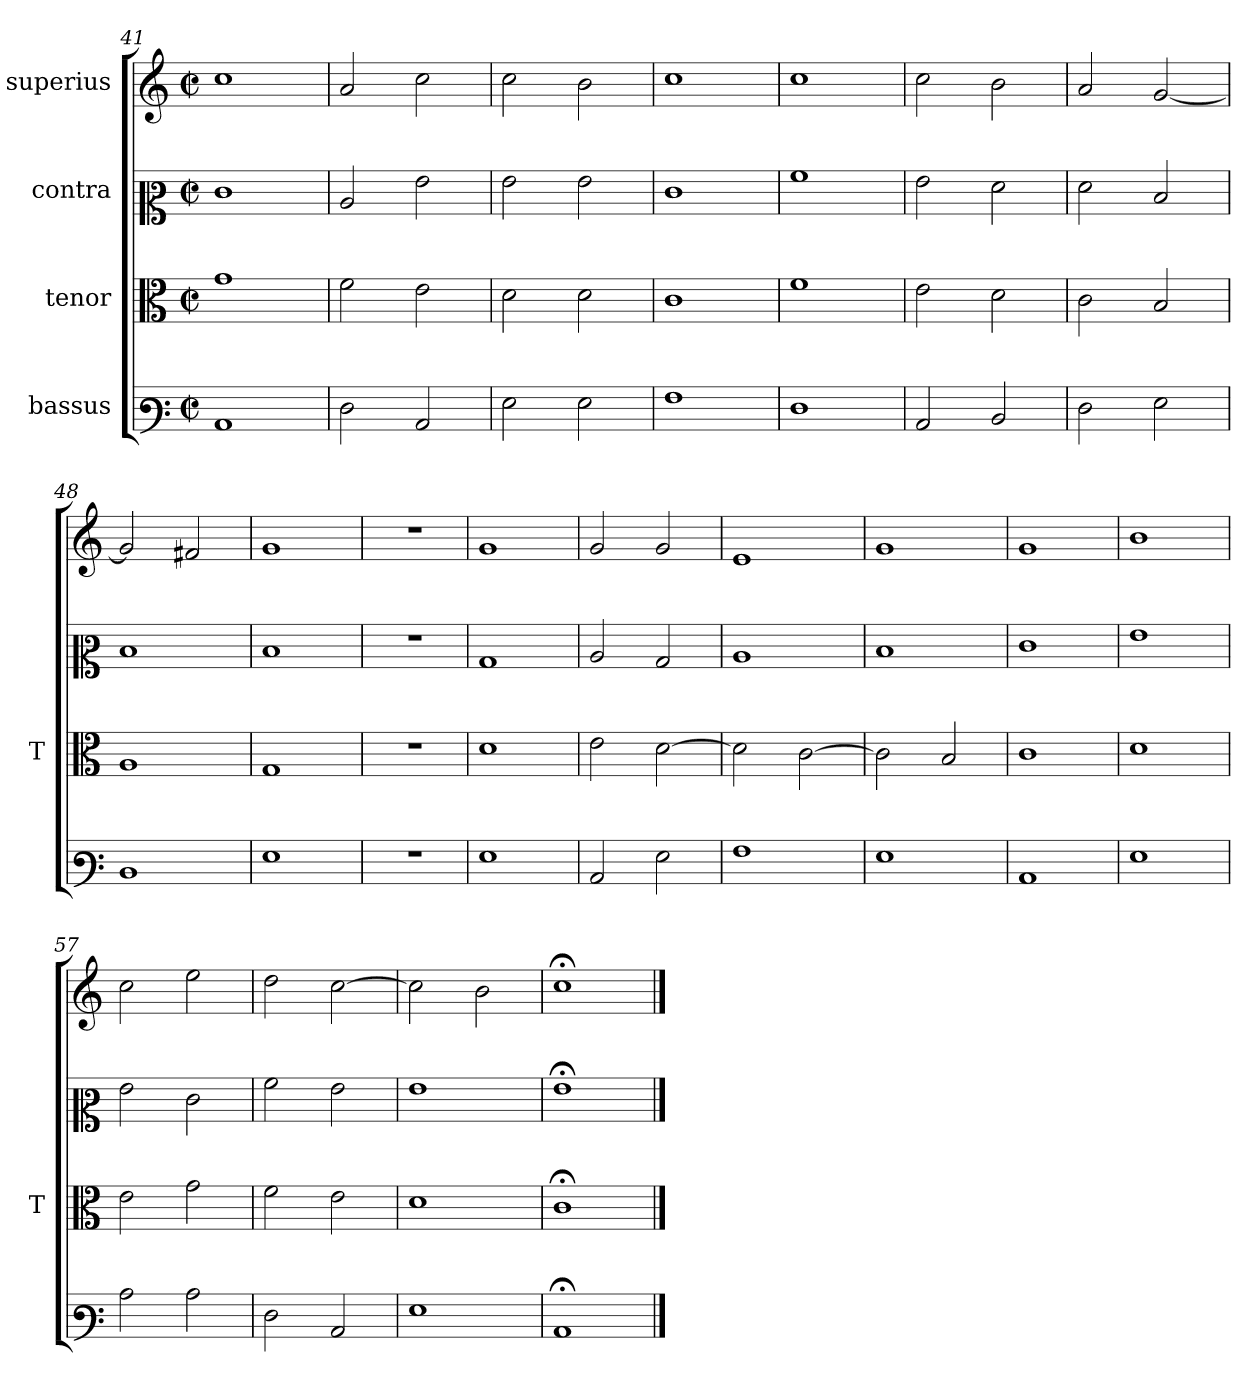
**kern	**kern	**kern	**kern
*part4	*part3	*part2	*part1
*staff4	*staff3	*staff2	*staff1
*I"bassus	*I"tenor	*I"contra	*I"superius
*	*I'T	*	*
*clefF3	*clefC3	*clefC2	*clefG2
*M2/2	*M2/2	*M2/2	*M2/2
*met(c|)	*met(c|)	*met(c|)	*met(c|)
=41	=41	=41	=41
1C	1g	1e	1cc
=42	=42	=42	=42
2F	2f	2c	2a
2C	2e	2g	2cc
=43	=43	=43	=43
2G	2d	2g	2cc
2G	2d	2g	2b
=44	=44	=44	=44
1A	1c	1e	1cc
=45	=45	=45	=45
1F	1f	1a	1cc
=46	=46	=46	=46
2C	2e	2g	2cc
2D	2d	2f	2b
=47	=47	=47	=47
2F	2c	2f	2a
2G	2B	2d	[2g
=48	=48	=48	=48
1D	1A	1d	2g]
.	.	.	2f#X
=49	=49	=49	=49
1G	1G	1d	1g
=50	=50	=50	=50
1r	1r	1r	1r
=51	=51	=51	=51
1G	1d	1B	1g
=52	=52	=52	=52
2C	2e	2c	2g
2G	[2d	2B	2g
=53	=53	=53	=53
1A	2d]	1c	1e
.	[2c	.	.
=54	=54	=54	=54
1G	2c]	1d	1g
.	2B	.	.
=55	=55	=55	=55
1C	1c	1e	1g
=56	=56	=56	=56
1G	1d	1g	1b
=57	=57	=57	=57
2c	2e	2g	2cc
2c	2g	2e	2ee
=58	=58	=58	=58
2F	2f	2a	2dd
2C	2e	2g	[2cc
=59	=59	=59	=59
1G	1d	1g	2cc]
.	.	.	2b
=60	=60	=60	=60
1C;<	1c;<	1g;<	1cc;<
==	==	==	==
*-	*-	*-	*-
